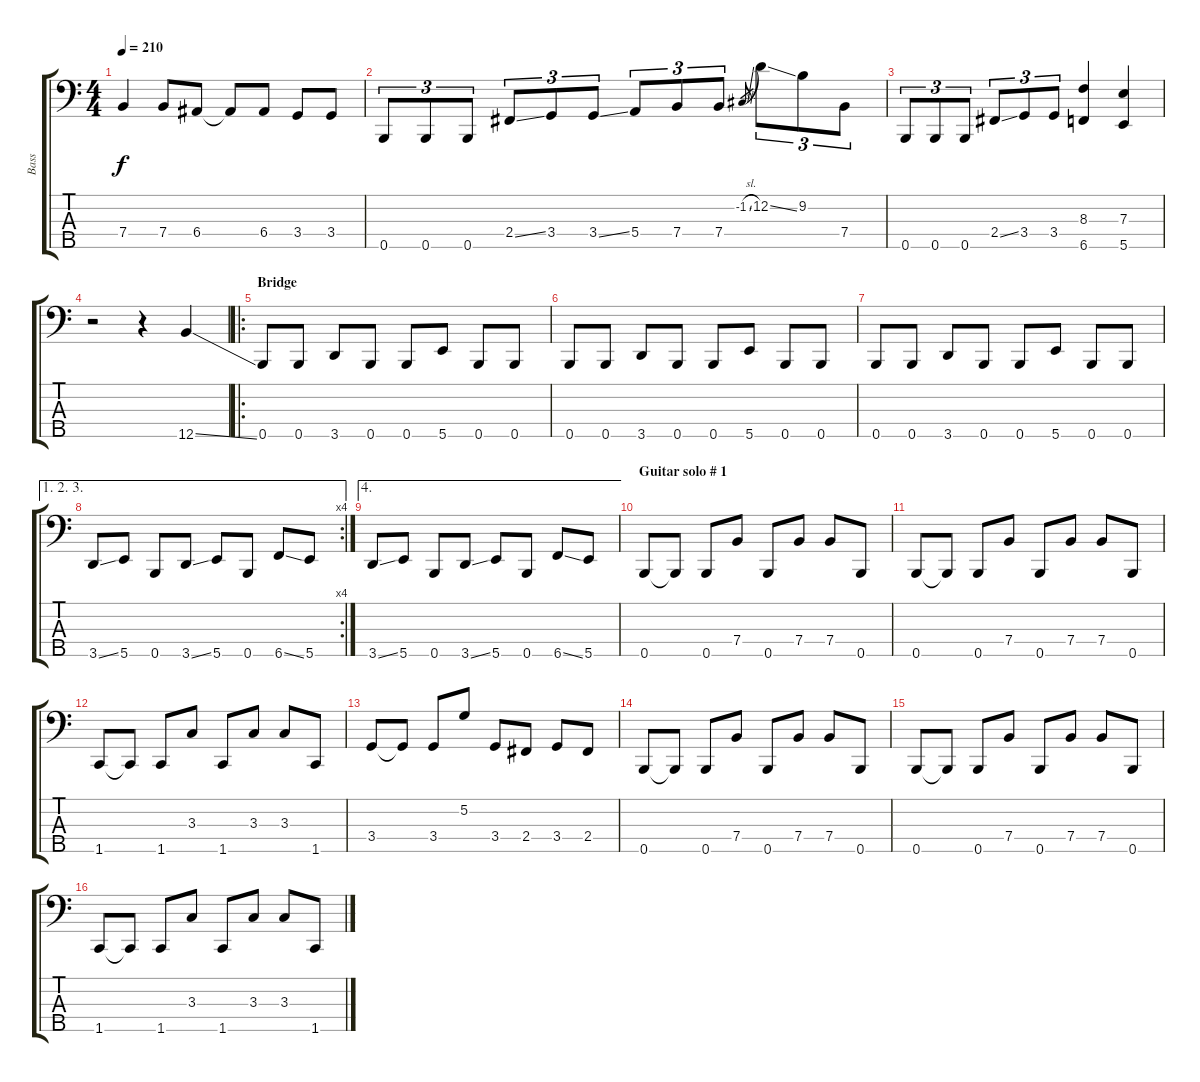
\track ("Bass" "Bass") {instrument electricbasspick}
\staff {score tabs}
\tuning (G2 D2 A1 E1 B0) {hide}
\ts (4 4)
\tempo 210
\clef f4
\ks c
7.4.4{dy f} 7.4.8 6.4.8 6.4{t}.8 6.4.8 3.4.8 3.4.8 |
0.5.8{tu (3 2)} 0.5.8{tu (3 2)} 0.5.8{tu (3 2)} 2.4{ss}.8{tu (3 2)} 3.4.8{tu (3 2)} 3.4{ss}.8{tu (3 2)} 5.4.8{tu (3 2)} 7.4.8{tu (3 2)} 7.4.8{tu (3 2)} -1.2{sl}.8{gr} 12.2{ss}.8{tu (3 2)} 9.2.8{tu (3 2)} 7.4.8{tu (3 2)} |
0.5.8{tu (3 2)} 0.5.8{tu (3 2)} 0.5.8{tu (3 2)} 2.4{ss}.8{tu (3 2)} 3.4.8{tu (3 2)} 3.4.8{tu (3 2)} (8.3 6.5).4 (7.3 5.5).4 |
r.2 r.4 12.5{ss}.4 |
\ro
\section ("" "Bridge")
0.5.8 0.5.8 3.5.8 0.5.8 0.5.8 5.5.8 0.5.8 0.5.8 |
0.5.8 0.5.8 3.5.8 0.5.8 0.5.8 5.5.8 0.5.8 0.5.8 |
0.5.8 0.5.8 3.5.8 0.5.8 0.5.8 5.5.8 0.5.8 0.5.8 |
\ae (1 2 3)
\rc 4
3.5{ss}.8 5.5.8 0.5.8 3.5{ss}.8 5.5.8 0.5.8 6.5{ss}.8 5.5.8 |
\ae 4
3.5{ss}.8 5.5.8 0.5.8 3.5{ss}.8 5.5.8 0.5.8 6.5{ss}.8 5.5.8 |
\section ("" "Guitar solo # 1")
0.5.8 0.5{t}.8 0.5.8 7.4.8 0.5.8 7.4.8 7.4.8 0.5.8 |
0.5.8 0.5{t}.8 0.5.8 7.4.8 0.5.8 7.4.8 7.4.8 0.5.8 |
1.5.8 1.5{t}.8 1.5.8 3.3.8 1.5.8 3.3.8 3.3.8 1.5.8 |
3.4.8 3.4{t}.8 3.4.8 5.2.8 3.4.8 2.4.8 3.4.8 2.4.8 |
0.5.8 0.5{t}.8 0.5.8 7.4.8 0.5.8 7.4.8 7.4.8 0.5.8 |
0.5.8 0.5{t}.8 0.5.8 7.4.8 0.5.8 7.4.8 7.4.8 0.5.8 |
1.5.8 1.5{t}.8 1.5.8 3.3.8 1.5.8 3.3.8 3.3.8 1.5.8
